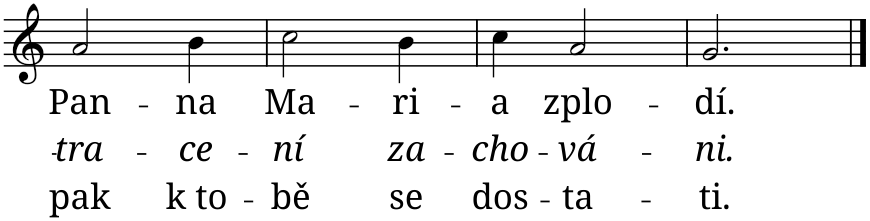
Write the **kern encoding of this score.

**kern	**text	**text	**text
*part1	*part1	*part1	*part1
*staff1	*staff1	*staff1	*staff1
*I"Piano	*	*	*
*I'Pno.	*	*	*
!!LO:PB:g=z
*clefG2	*	*	*
*k[]	*	*	*
*M3/4	*	*	*
=83	=83	=83	=83
!	!LO:LY:b	!LO:LY:b	!LO:LY:b
2a/	Pan-	-tra-	pak
!	!LO:LY:b	!LO:LY:b	!LO:LY:b
4b\	-na	-ce-	k to-
=84	=84	=84	=84
!	!LO:LY:b	!LO:LY:b	!LO:LY:b
2cc\	Ma-	-ní	-bě
!	!LO:LY:b	!LO:LY:b	!LO:LY:b
4b\	-ri-	za-	se
=85	=85	=85	=85
!	!LO:LY:b	!LO:LY:b	!LO:LY:b
4cc\	-a	-cho-	dos-
!	!LO:LY:b	!LO:LY:b	!LO:LY:b
2a/	zplo-	-vá-	-ta-
=86	=86	=86	=86
!	!LO:LY:b	!LO:LY:b	!LO:LY:b
2.g/	-dí.	-ni.	-ti.
==	==	==	==
*-	*-	*-	*-
